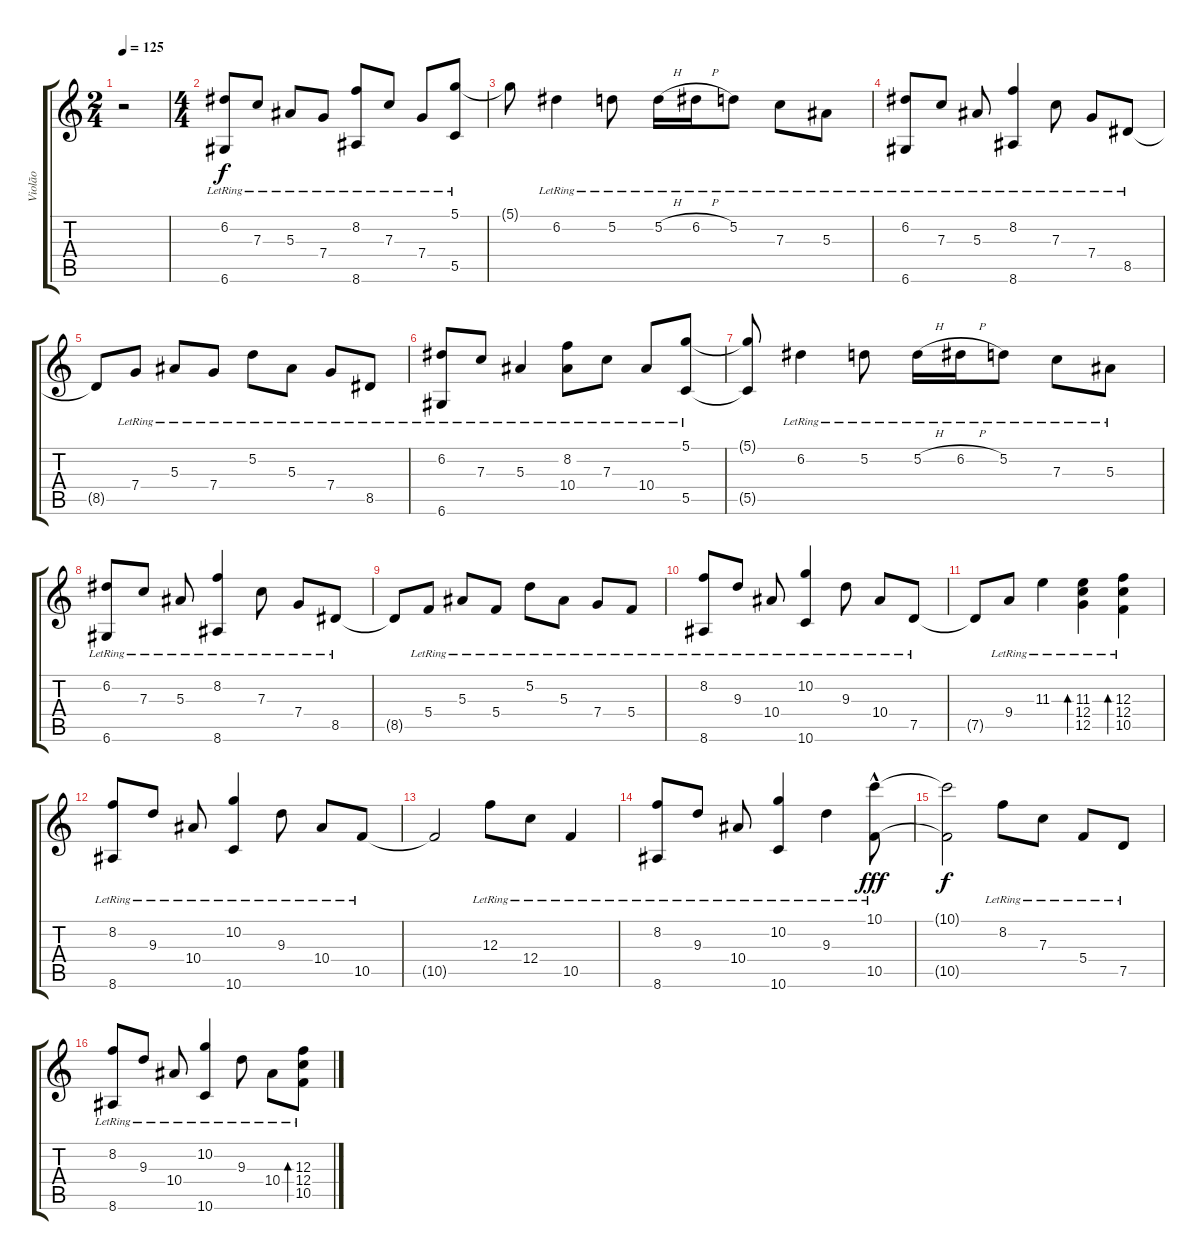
\track ("Violão" "Violão") {instrument acousticguitarsteel}
\staff {score tabs}
\tuning (D4 A3 F3 C3 G2 D2) {hide}
\ts (2 4)
\tempo 125
\clef g2
\ks c
r.2{dy f} |
\ts (4 4)
(6.2{lr} 6.6{lr}).8 7.3{lr}.8 5.3{lr}.8 7.4{lr}.8 (8.2{lr} 8.6{lr}).8 7.3{lr}.8 7.4{lr}.8 (5.1{lr} 5.5{lr}).8 |
5.1{t}.8 6.2{lr}.4 5.2{lr}.8 5.2{h lr}.16 6.2{h lr}.16 5.2{lr}.8 7.3{lr}.8 5.3{lr}.8 |
(6.2{lr} 6.6{lr}).8 7.3{lr}.8 5.3{lr}.8 (8.2{lr} 8.6{lr}).4 7.3{lr}.8 7.4{lr}.8 8.5{lr}.8 |
8.5{t}.8 7.4{lr}.8 5.3{lr}.8 7.4{lr}.8 5.2{lr}.8 5.3{lr}.8 7.4{lr}.8 8.5{lr}.8 |
(6.2{lr} 6.6{lr}).8 7.3{lr}.8 5.3{lr}.4 (8.2{lr} 10.4{lr}).8 7.3{lr}.8 10.4{lr}.8 (5.1{lr} 5.5{lr}).8 |
(5.1{t} 5.5{t}).8 6.2{lr}.4 5.2{lr}.8 5.2{h lr}.16 6.2{h lr}.16 5.2{lr}.8 7.3{lr}.8 5.3{lr}.8 |
(6.2{lr} 6.6{lr}).8 7.3{lr}.8 5.3{lr}.8 (8.2{lr} 8.6{lr}).4 7.3{lr}.8 7.4{lr}.8 8.5{lr}.8 |
8.5{t}.8 5.4{lr}.8 5.3{lr}.8 5.4{lr}.8 5.2{lr}.8 5.3{lr}.8 7.4{lr}.8 5.4{lr}.8 |
(8.2{lr} 8.6{lr}).8 9.3{lr}.8 10.4{lr}.8 (10.2{lr} 10.6{lr}).4 9.3{lr}.8 10.4{lr}.8 7.5{lr}.8 |
7.5{t}.8 9.4{lr}.8 11.3{lr}.4 (11.3{lr} 12.4{lr} 12.5{lr}).4{bd 60} (12.3{lr} 12.4{lr} 10.5{lr}).4{bd 60} |
(8.2{lr} 8.6{lr}).8 9.3{lr}.8 10.4{lr}.8 (10.2{lr} 10.6{lr}).4 9.3{lr}.8 10.4{lr}.8 10.5{lr}.8 |
10.5{t}.2 12.3{lr}.8 12.4{lr}.8 10.5{lr}.4 |
(8.2{lr} 8.6{lr}).8 9.3{lr}.8 10.4{lr}.8 (10.2{lr} 10.6{lr}).4 9.3{lr}.4 (10.1{hac lr} 10.5{lr}).8{dy fff} |
(10.1{t} 10.5{t}).2{dy f} 8.2{lr}.8 7.3{lr}.8 5.4{lr}.8 7.5{lr}.8 |
(8.2{lr} 8.6{lr}).8 9.3{lr}.8 10.4{lr}.8 (10.2{lr} 10.6{lr}).4 9.3{lr}.8 10.4{lr}.8 (12.3{lr} 12.4{lr} 10.5{lr}).8{bd 60}
